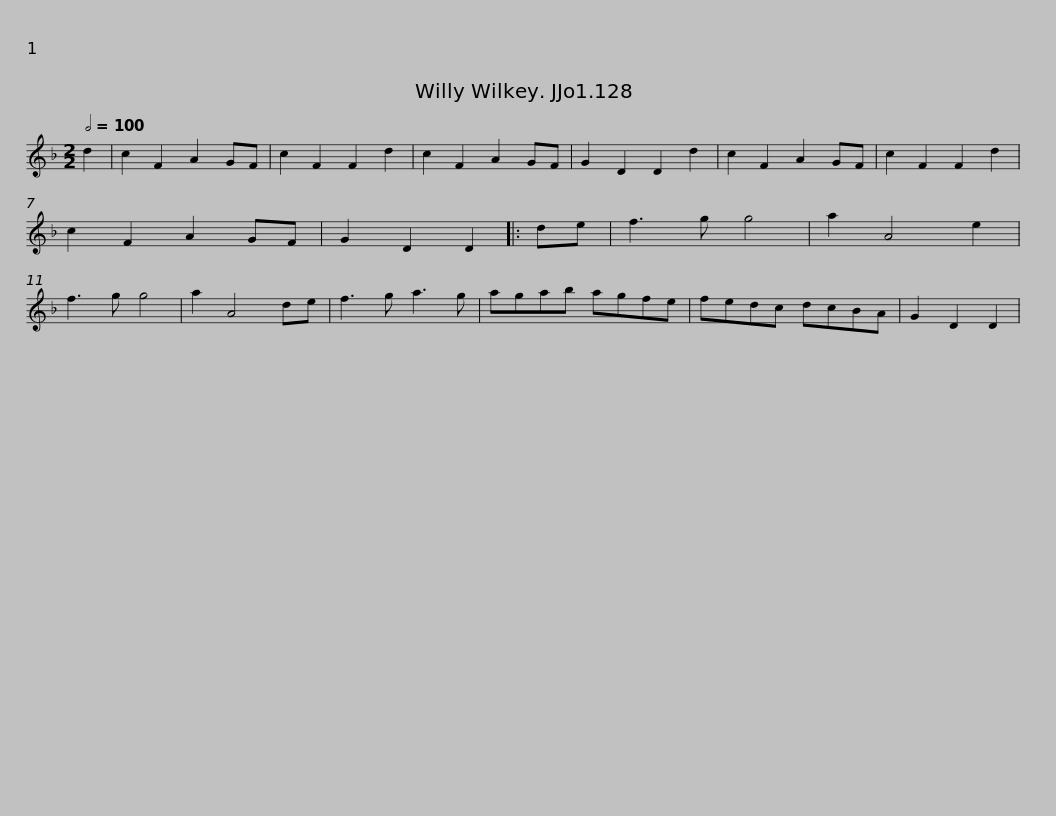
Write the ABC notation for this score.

X:1
L:1/8
Q:1/2=100
M:2/2
I:linebreak $
K:F
V:1 treble
V:1
 d2 | c2 F2 A2 GF | c2 F2 F2 d2 | c2 F2 A2 GF | G2 D2 D2 d2 | %5
 c2 F2 A2 GF | c2 F2 F2 d2 | c2 F2 A2 GF | G2 D2 D2 |: de |$ %10
 f3 g g4 | a2 A4 e2 | f3 g g4 | a2 A4 de | f3 g a3 g | %15
 agab agfe | fedc dcBA | G2 D2 D2 | %18
